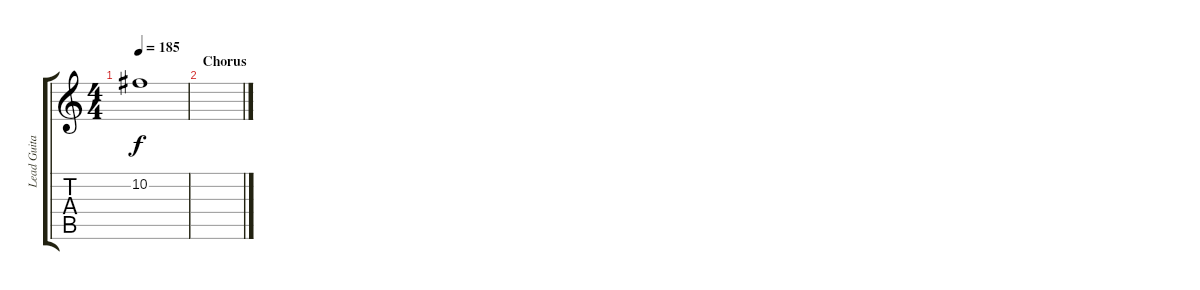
\track ("Lead Guitar 1" "Lead Guita") {instrument distortionguitar}
\staff {score tabs}
\tuning (Db4 Ab3 E3 B2 Gb2 Db2) {hide}
\ts (4 4)
\tempo 185
\clef g2
\ks c
10.2{t}.1{dy f} |
\section ("" "Chorus")
